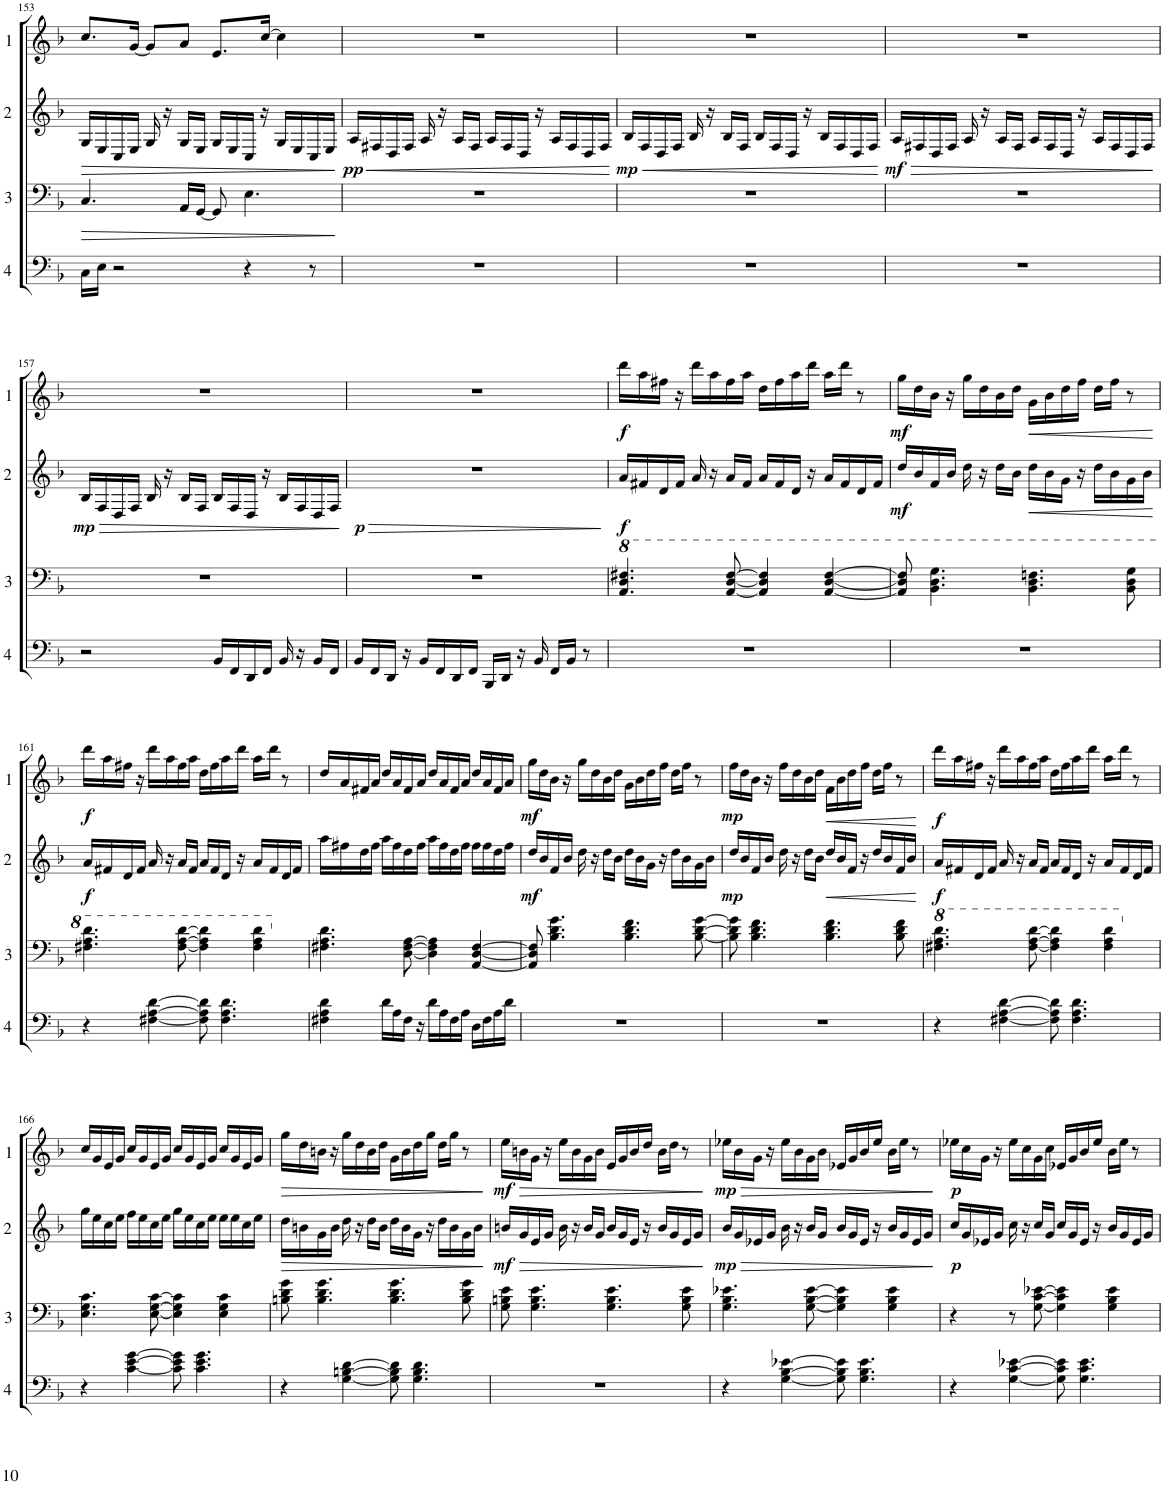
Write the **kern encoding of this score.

**kern	**kern	**dynam	**kern	**dynam	**kern	**dynam
*part4	*part3	*part3	*part2	*part2	*part1	*part1
*staff4	*staff3	*staff3	*staff2	*staff2	*staff1	*staff1
*I"Synth 4	*I"Synth 3	*	*I"Synth 2	*	*I"Synth 1	*
!!LO:PB:g=z
*clefF4	*clefF4	*	*clefG2	*	*clefG2	*
*k[b-]	*k[b-]	*	*k[b-]	*	*k[b-]	*
*M4/4	*M4/4	*	*M4/4	*	*M4/4	*
*met(c)	*met(c)	*	*met(c)	*	*met(c)	*
=153	=153	=153	=153	=153	=153	=153
!	!	!LO:HP:b	!	!LO:HP:b	!	!
16C\LL	4.C/	>	16G/LL	>	8.cc/L	.
16E\JJ	.	.	16E/	.	.	.
2r	.	.	16C/	.	.	.
.	.	.	16E/JJ	.	[16g/Jk	.
.	.	.	16G/	.	8g/L]	.
.	.	.	16r	.	.	.
.	16AA/LL	.	16G/LL	.	8a/J	.
.	[16GG/JJ	.	16E/JJ	.	.	.
.	8GG/]	.	16G/LL	.	8.e/L	.
.	.	.	16E/	.	.	.
4r	4.E\	.	16C/JJ	.	.	.
.	.	.	16r	.	[16cc/Jk	.
.	.	.	16G/LL	.	4cc\]	.
.	.	.	16E/	.	.	.
8r	.	.	16C/	.	.	.
.	.	.	16E/JJ	.	.	.
.	.	]	.	]	.	.
=154	=154	=154	=154	=154	=154	=154
!	!	!	!	!LO:HP:b	!	!
!	!	!	!	!LO:DY:n=1:b	!	!
1r	1r	.	16A/LL	< pp	1r	.
.	.	.	16F#X/	.	.	.
.	.	.	16D/	.	.	.
.	.	.	16F#/JJ	.	.	.
.	.	.	16A/	.	.	.
.	.	.	16r	.	.	.
.	.	.	16A/LL	.	.	.
.	.	.	16F#/JJ	.	.	.
.	.	.	16A/LL	.	.	.
.	.	.	16F#/	.	.	.
.	.	.	16D/JJ	.	.	.
.	.	.	16r	.	.	.
.	.	.	16A/LL	.	.	.
.	.	.	16F#/	.	.	.
.	.	.	16D/	.	.	.
.	.	.	16F#/JJ	.	.	.
.	.	.	.	[	.	.
=155	=155	=155	=155	=155	=155	=155
!	!	!	!	!LO:HP:b	!	!
!	!	!	!	!LO:DY:n=1:b	!	!
1r	1r	.	16B-/LL	< mp	1r	.
.	.	.	16F/	.	.	.
.	.	.	16D/	.	.	.
.	.	.	16F/JJ	.	.	.
.	.	.	16B-/	.	.	.
.	.	.	16r	.	.	.
.	.	.	16B-/LL	.	.	.
.	.	.	16F/JJ	.	.	.
.	.	.	16B-/LL	.	.	.
.	.	.	16F/	.	.	.
.	.	.	16D/JJ	.	.	.
.	.	.	16r	.	.	.
.	.	.	16B-/LL	.	.	.
.	.	.	16F/	.	.	.
.	.	.	16D/	.	.	.
.	.	.	16F/JJ	.	.	.
.	.	.	.	[	.	.
=156	=156	=156	=156	=156	=156	=156
!	!	!	!	!LO:HP:b	!	!
!	!	!	!	!LO:DY:n=1:b	!	!
1r	1r	.	16A/LL	> mf	1r	.
.	.	.	16F#X/	.	.	.
.	.	.	16D/	.	.	.
.	.	.	16F#/JJ	.	.	.
.	.	.	16A/	.	.	.
.	.	.	16r	.	.	.
.	.	.	16A/LL	.	.	.
.	.	.	16F#/JJ	.	.	.
.	.	.	16A/LL	.	.	.
.	.	.	16F#/	.	.	.
.	.	.	16D/JJ	.	.	.
.	.	.	16r	.	.	.
.	.	.	16A/LL	.	.	.
.	.	.	16F#/	.	.	.
.	.	.	16D/	.	.	.
.	.	.	16F#/JJ	.	.	.
.	.	.	.	]	.	.
!!LO:LB:g=z
=157	=157	=157	=157	=157	=157	=157
!	!	!	!	!LO:HP:b	!	!
!	!	!	!	!LO:DY:n=1:b	!	!
2r	1r	.	16B-/LL	> mp	1r	.
.	.	.	16F/	.	.	.
.	.	.	16D/	.	.	.
.	.	.	16F/JJ	.	.	.
.	.	.	16B-/	.	.	.
.	.	.	16r	.	.	.
.	.	.	16B-/LL	.	.	.
.	.	.	16F/JJ	.	.	.
16BB-/LL	.	.	16B-/LL	.	.	.
16FF/	.	.	16F/	.	.	.
16DD/	.	.	16D/JJ	.	.	.
16FF/JJ	.	.	16r	.	.	.
16BB-/	.	.	16B-/LL	.	.	.
16r	.	.	16F/	.	.	.
16BB-/LL	.	.	16D/	.	.	.
16FF/JJ	.	.	16F/JJ	.	.	.
.	.	.	.	]	.	.
=158	=158	=158	=158	=158	=158	=158
!	!	!	!	!LO:HP:b	!	!
!	!	!	!	!LO:DY:n=1:b	!	!
16BB-/LL	1r	.	1r	> p	1r	.
16FF/	.	.	.	.	.	.
16DD/JJ	.	.	.	.	.	.
16r	.	.	.	.	.	.
16BB-/LL	.	.	.	.	.	.
16FF/	.	.	.	.	.	.
16DD/	.	.	.	.	.	.
16FF/JJ	.	.	.	.	.	.
16BBB-/LL	.	.	.	.	.	.
16DD/JJ	.	.	.	.	.	.
16r	.	.	.	.	.	.
16BB-/	.	.	.	.	.	.
16FF/LL	.	.	.	.	.	.
16BB-/JJ	.	.	.	.	.	.
8r	.	.	.	.	.	.
.	.	.	.	]	.	.
=159	=159	=159	=159	=159	=159	=159
*	*8va	*	*	*	*	*
!	!	!	!	!LO:DY:b	!	!LO:DY:b
1r	4.A/ 4.d/ 4.f#X/	.	16a/LL	f	16ddd\LL	f
.	.	.	16f#X/	.	16aa\	.
.	.	.	16d/	.	16ff#X\JJ	.
.	.	.	16f#/JJ	.	16r	.
.	.	.	16a/	.	16ddd\LL	.
.	.	.	16r	.	16aa\	.
.	[8A/ [8d/ [8f#/	.	16a/LL	.	16ff#\	.
.	.	.	16f#/JJ	.	16aa\JJ	.
.	4A/] 4d/] 4f#/]	.	16a/LL	.	16dd\LL	.
.	.	.	16f#/	.	16ff#\	.
.	.	.	16d/JJ	.	16aa\	.
.	.	.	16r	.	16ddd\JJ	.
.	[4A/ [4d/ [4f#/	.	16a/LL	.	16aa\LL	.
.	.	.	16f#/	.	16ddd\JJ	.
.	.	.	16d/	.	8r	.
.	.	.	16f#/JJ	.	.	.
=160	=160	=160	=160	=160	=160	=160
!	!	!	!	!LO:DY:b	!	!LO:DY:b
1r	8A/] 8d/] 8f#/]	.	16dd/LL	mf	16gg\LL	mf
.	.	.	16b-/	.	16dd\	.
.	4.B-\ 4.d\ 4.g\	.	16f/	.	16b-\JJ	.
.	.	.	16b-/JJ	.	16r	.
.	.	.	16dd\	.	16gg\LL	.
.	.	.	16r	.	16dd\	.
.	.	.	16dd\LL	.	16b-\	.
.	.	.	16b-\JJ	.	16dd\JJ	.
!	!	!	!	!LO:HP:b	!	!LO:HP:b
.	4.B-\ 4.d\ 4.fn\	.	16dd\LL	<	16g\LL	<
.	.	.	16b-\	.	16b-\	.
.	.	.	16g\JJ	.	16dd\	.
.	.	.	16r	.	16ff\JJ	.
.	.	.	16dd\LL	.	16dd\LL	.
.	.	.	16b-\	.	16ff\JJ	.
.	8B-\ 8d\ 8g\	.	16g\	.	8r	.
.	.	.	16b-\JJ	.	.	.
.	.	.	.	[	.	[
!!LO:LB:g=z
=161	=161	=161	=161	=161	=161	=161
!	!	!	!	!LO:DY:b	!	!LO:DY:b
4r	4.f#X\ 4.a\ 4.dd\	.	16a/LL	f	16ddd\LL	f
.	.	.	16f#X/	.	16aa\	.
.	.	.	16d/	.	16ff#X\JJ	.
.	.	.	16f#/JJ	.	16r	.
[4F#X\ [4A\ [4d\	.	.	16a/	.	16ddd\LL	.
.	.	.	16r	.	16aa\	.
.	[8f#\ [8a\ [8dd\	.	16a/LL	.	16ff#\	.
.	.	.	16f#/JJ	.	16aa\JJ	.
8F#\] 8A\] 8d\]	4f#\] 4a\] 4dd\]	.	16a/LL	.	16dd\LL	.
.	.	.	16f#/	.	16ff#\	.
4.F#\ 4.A\ 4.d\	.	.	16d/JJ	.	16aa\	.
.	.	.	16r	.	16ddd\JJ	.
.	4f#\ 4a\ 4dd\	.	16a/LL	.	16aa\LL	.
.	.	.	16f#/	.	16ddd\JJ	.
.	.	.	16d/	.	8r	.
.	.	.	16f#/JJ	.	.	.
=162	=162	=162	=162	=162	=162	=162
*	*X8va	*	*	*	*	*
4F#X\ 4A\ 4d\	4.F#X\ 4.A\ 4.d\	.	16aa\LL	.	16dd/LL	.
.	.	.	16ff#X\	.	16a/	.
.	.	.	16dd\	.	16f#X/	.
.	.	.	16ff#\JJ	.	16a/JJ	.
16d\LL	.	.	16aa\LL	.	16dd/LL	.
16A\	.	.	16ff#\	.	16a/	.
16F#\JJ	[8D\ [8F#\ [8A\	.	16dd\	.	16f#/	.
16r	.	.	16ff#\JJ	.	16a/JJ	.
16d\LL	4D\] 4F#\] 4A\]	.	16aa\LL	.	16dd/LL	.
16A\	.	.	16ff#\	.	16a/	.
16F#\	.	.	16dd\	.	16f#/	.
16A\JJ	.	.	16ff#\JJ	.	16a/JJ	.
16D\LL	[4AA/ [4D/ [4F#/	.	16ff#\LL	.	16dd/LL	.
16F#\	.	.	16ff#\	.	16a/	.
16A\	.	.	16dd\	.	16f#/	.
16d\JJ	.	.	16ff#\JJ	.	16a/JJ	.
=163	=163	=163	=163	=163	=163	=163
!	!	!	!	!LO:DY:b	!	!LO:DY:b
1r	8AA/] 8D/] 8F#/]	.	16dd/LL	mf	16gg\LL	mf
.	.	.	16b-/	.	16dd\	.
.	4.B-\ 4.d\ 4.g\	.	16f/	.	16b-\JJ	.
.	.	.	16b-/JJ	.	16r	.
.	.	.	16dd\	.	16gg\LL	.
.	.	.	16r	.	16dd\	.
.	.	.	16dd\LL	.	16b-\	.
.	.	.	16b-\JJ	.	16dd\JJ	.
.	4.B-\ 4.d\ 4.f\	.	16dd\LL	.	16g\LL	.
.	.	.	16b-\	.	16b-\	.
.	.	.	16g\JJ	.	16dd\	.
.	.	.	16r	.	16ff\JJ	.
.	.	.	16dd\LL	.	16dd\LL	.
.	.	.	16b-\	.	16ff\JJ	.
.	[8B-\ [8d\ [8g\	.	16g\	.	8r	.
.	.	.	16b-\JJ	.	.	.
=164	=164	=164	=164	=164	=164	=164
!	!	!	!	!LO:DY:b	!	!LO:DY:b
1r	8B-\] 8d\] 8g\]	.	16dd/LL	mp	16ff\LL	mp
.	.	.	16b-/	.	16dd\	.
.	4.B-\ 4.d\ 4.f\	.	16f/	.	16b-\JJ	.
.	.	.	16b-/JJ	.	16r	.
.	.	.	16dd\	.	16ff\LL	.
.	.	.	16r	.	16dd\	.
.	.	.	16dd\LL	.	16b-\	.
.	.	.	16b-\JJ	.	16dd\JJ	.
!	!	!	!	!LO:HP:b	!	!LO:HP:b
.	4.B-\ 4.d\ 4.f\	.	16dd/LL	<	16f\LL	<
.	.	.	16b-/	.	16b-\	.
.	.	.	16f/JJ	.	16dd\	.
.	.	.	16r	.	16ff\JJ	.
.	.	.	16dd/LL	.	16dd\LL	.
.	.	.	16b-/	.	16ff\JJ	.
.	8B-\ 8d\ 8f\	.	16f/	.	8r	.
.	.	.	16b-/JJ	.	.	.
.	.	.	.	[	.	[
=165	=165	=165	=165	=165	=165	=165
*	*8va	*	*	*	*	*
!	!	!	!	!LO:DY:b	!	!LO:DY:b
4r	4.f#X\ 4.a\ 4.dd\	.	16a/LL	f	16ddd\LL	f
.	.	.	16f#X/	.	16aa\	.
.	.	.	16d/	.	16ff#X\JJ	.
.	.	.	16f#/JJ	.	16r	.
[4F#X\ [4A\ [4d\	.	.	16a/	.	16ddd\LL	.
.	.	.	16r	.	16aa\	.
.	[8f#\ [8a\ [8dd\	.	16a/LL	.	16ff#\	.
.	.	.	16f#/JJ	.	16aa\JJ	.
8F#\] 8A\] 8d\]	4f#\] 4a\] 4dd\]	.	16a/LL	.	16dd\LL	.
.	.	.	16f#/	.	16ff#\	.
4.F#\ 4.A\ 4.d\	.	.	16d/JJ	.	16aa\	.
.	.	.	16r	.	16ddd\JJ	.
.	4f#\ 4a\ 4dd\	.	16a/LL	.	16aa\LL	.
.	.	.	16f#/	.	16ddd\JJ	.
.	.	.	16d/	.	8r	.
.	.	.	16f#/JJ	.	.	.
!!LO:LB:g=z
=166	=166	=166	=166	=166	=166	=166
*	*X8va	*	*	*	*	*
4r	4.E\ 4.G\ 4.c\	.	16gg\LL	.	16cc/LL	.
.	.	.	16ee\	.	16g/	.
.	.	.	16cc\	.	16e/	.
.	.	.	16ee\JJ	.	16g/JJ	.
[4c\ [4e\ [4g\	.	.	16ff\LL	.	16cc/LL	.
.	.	.	16ee\	.	16g/	.
.	[8E\ [8G\ [8c\	.	16cc\	.	16e/	.
.	.	.	16ee\JJ	.	16g/JJ	.
8c\] 8e\] 8g\]	4E\] 4G\] 4c\]	.	16gg\LL	.	16cc/LL	.
.	.	.	16ee\	.	16g/	.
4.c\ 4.e\ 4.g\	.	.	16cc\	.	16e/	.
.	.	.	16ee\JJ	.	16g/JJ	.
.	4E\ 4G\ 4c\	.	16ee\LL	.	16cc/LL	.
.	.	.	16ee\	.	16g/	.
.	.	.	16cc\	.	16e/	.
.	.	.	16ee\JJ	.	16g/JJ	.
=167	=167	=167	=167	=167	=167	=167
!	!	!	!	!LO:HP:b	!	!LO:HP:b
4r	8Bn\ 8d\ 8g\	.	16dd\LL	>	16gg\LL	>
.	.	.	16bn\	.	16dd\	.
.	4.B\ 4.d\ 4.g\	.	16g\	.	16bn\JJ	.
.	.	.	16b\JJ	.	16r	.
[4G\ [4Bn\ [4d\	.	.	16dd\	.	16gg\LL	.
.	.	.	16r	.	16dd\	.
.	.	.	16dd\LL	.	16b\	.
.	.	.	16b\JJ	.	16dd\JJ	.
8G\] 8B\] 8d\]	4.B\ 4.d\ 4.g\	.	16dd\LL	.	16g\LL	.
.	.	.	16b\	.	16b\	.
4.G\ 4.B\ 4.d\	.	.	16g\JJ	.	16dd\	.
.	.	.	16r	.	16gg\JJ	.
.	.	.	16dd\LL	.	16dd\LL	.
.	.	.	16b\	.	16gg\JJ	.
.	8B\ 8d\ 8g\	.	16g\	.	8r	.
.	.	.	16b\JJ	.	.	.
.	.	.	.	]	.	]
=168	=168	=168	=168	=168	=168	=168
!	!	!	!	!LO:HP:b	!	!LO:HP:b
!	!	!	!	!LO:DY:n=1:b	!	!LO:DY:n=1:b
1r	8G\ 8Bn\ 8e\	.	16bn/LL	> mf	16ee\LL	> mf
.	.	.	16g/	.	16bn\	.
.	4.G\ 4.B\ 4.e\	.	16e/	.	16g\JJ	.
.	.	.	16g/JJ	.	16r	.
.	.	.	16b\	.	16ee\LL	.
.	.	.	16r	.	16b\	.
.	.	.	16b/LL	.	16g\	.
.	.	.	16g/JJ	.	16b\JJ	.
.	4.G\ 4.B\ 4.e\	.	16b/LL	.	16e/LL	.
.	.	.	16g/	.	16g/	.
.	.	.	16e/JJ	.	16b/	.
.	.	.	16r	.	16dd/JJ	.
.	.	.	16b/LL	.	16b\LL	.
.	.	.	16g/	.	16dd\JJ	.
.	8G\ 8B\ 8e\	.	16e/	.	8r	.
.	.	.	16g/JJ	.	.	.
.	.	.	.	]	.	]
=169	=169	=169	=169	=169	=169	=169
!	!	!	!	!LO:HP:b	!	!LO:HP:b
!	!	!	!	!LO:DY:n=1:b	!	!LO:DY:n=1:b
4r	4.G\ 4.B-\ 4.e-X\	.	16b-/LL	> mp	16ee-X\LL	> mp
.	.	.	16g/	.	16b-\	.
.	.	.	16e-X/	.	16g\JJ	.
.	.	.	16g/JJ	.	16r	.
[4G\ [4B-\ [4e-X\	.	.	16b-\	.	16ee-\LL	.
.	.	.	16r	.	16b-\	.
.	[8G\ [8B-\ [8e-\	.	16b-/LL	.	16g\	.
.	.	.	16g/JJ	.	16b-\JJ	.
8G\] 8B-\] 8e-\]	4G\] 4B-\] 4e-\]	.	16b-/LL	.	16e-X/LL	.
.	.	.	16g/	.	16g/	.
4.G\ 4.B-\ 4.e-\	.	.	16e-/JJ	.	16b-/	.
.	.	.	16r	.	16ee-/JJ	.
.	4G\ 4B-\ 4e-\	.	16b-/LL	.	16b-\LL	.
.	.	.	16g/	.	16ee-\JJ	.
.	.	.	16e-/	.	8r	.
.	.	.	16g/JJ	.	.	.
.	.	.	.	]	.	]
=170	=170	=170	=170	=170	=170	=170
!	!	!	!	!LO:DY:b	!	!LO:DY:b
4r	4r	.	16cc/LL	p	16ee-X\LL	p
.	.	.	16g/	.	16cc\	.
.	.	.	16e-X/	.	16g\JJ	.
.	.	.	16g/JJ	.	16r	.
[4G\ [4c\ [4e-X\	8r	.	16cc\	.	16ee-\LL	.
.	.	.	16r	.	16cc\	.
.	[8G\ [8c\ [8e-X\	.	16cc/LL	.	16g\	.
.	.	.	16g/JJ	.	16cc\JJ	.
8G\] 8c\] 8e-\]	4G\] 4c\] 4e-\]	.	16cc/LL	.	16e-X/LL	.
.	.	.	16g/	.	16g/	.
4.G\ 4.c\ 4.e-\	.	.	16e-/JJ	.	16b-/	.
.	.	.	16r	.	16ee-/JJ	.
.	4G\ 4B-\ 4e-\	.	16b-/LL	.	16b-\LL	.
.	.	.	16g/	.	16ee-\JJ	.
.	.	.	16e-/	.	8r	.
.	.	.	16g/JJ	.	.	.
=	=	=	=	=	=	=
*-	*-	*-	*-	*-	*-	*-
